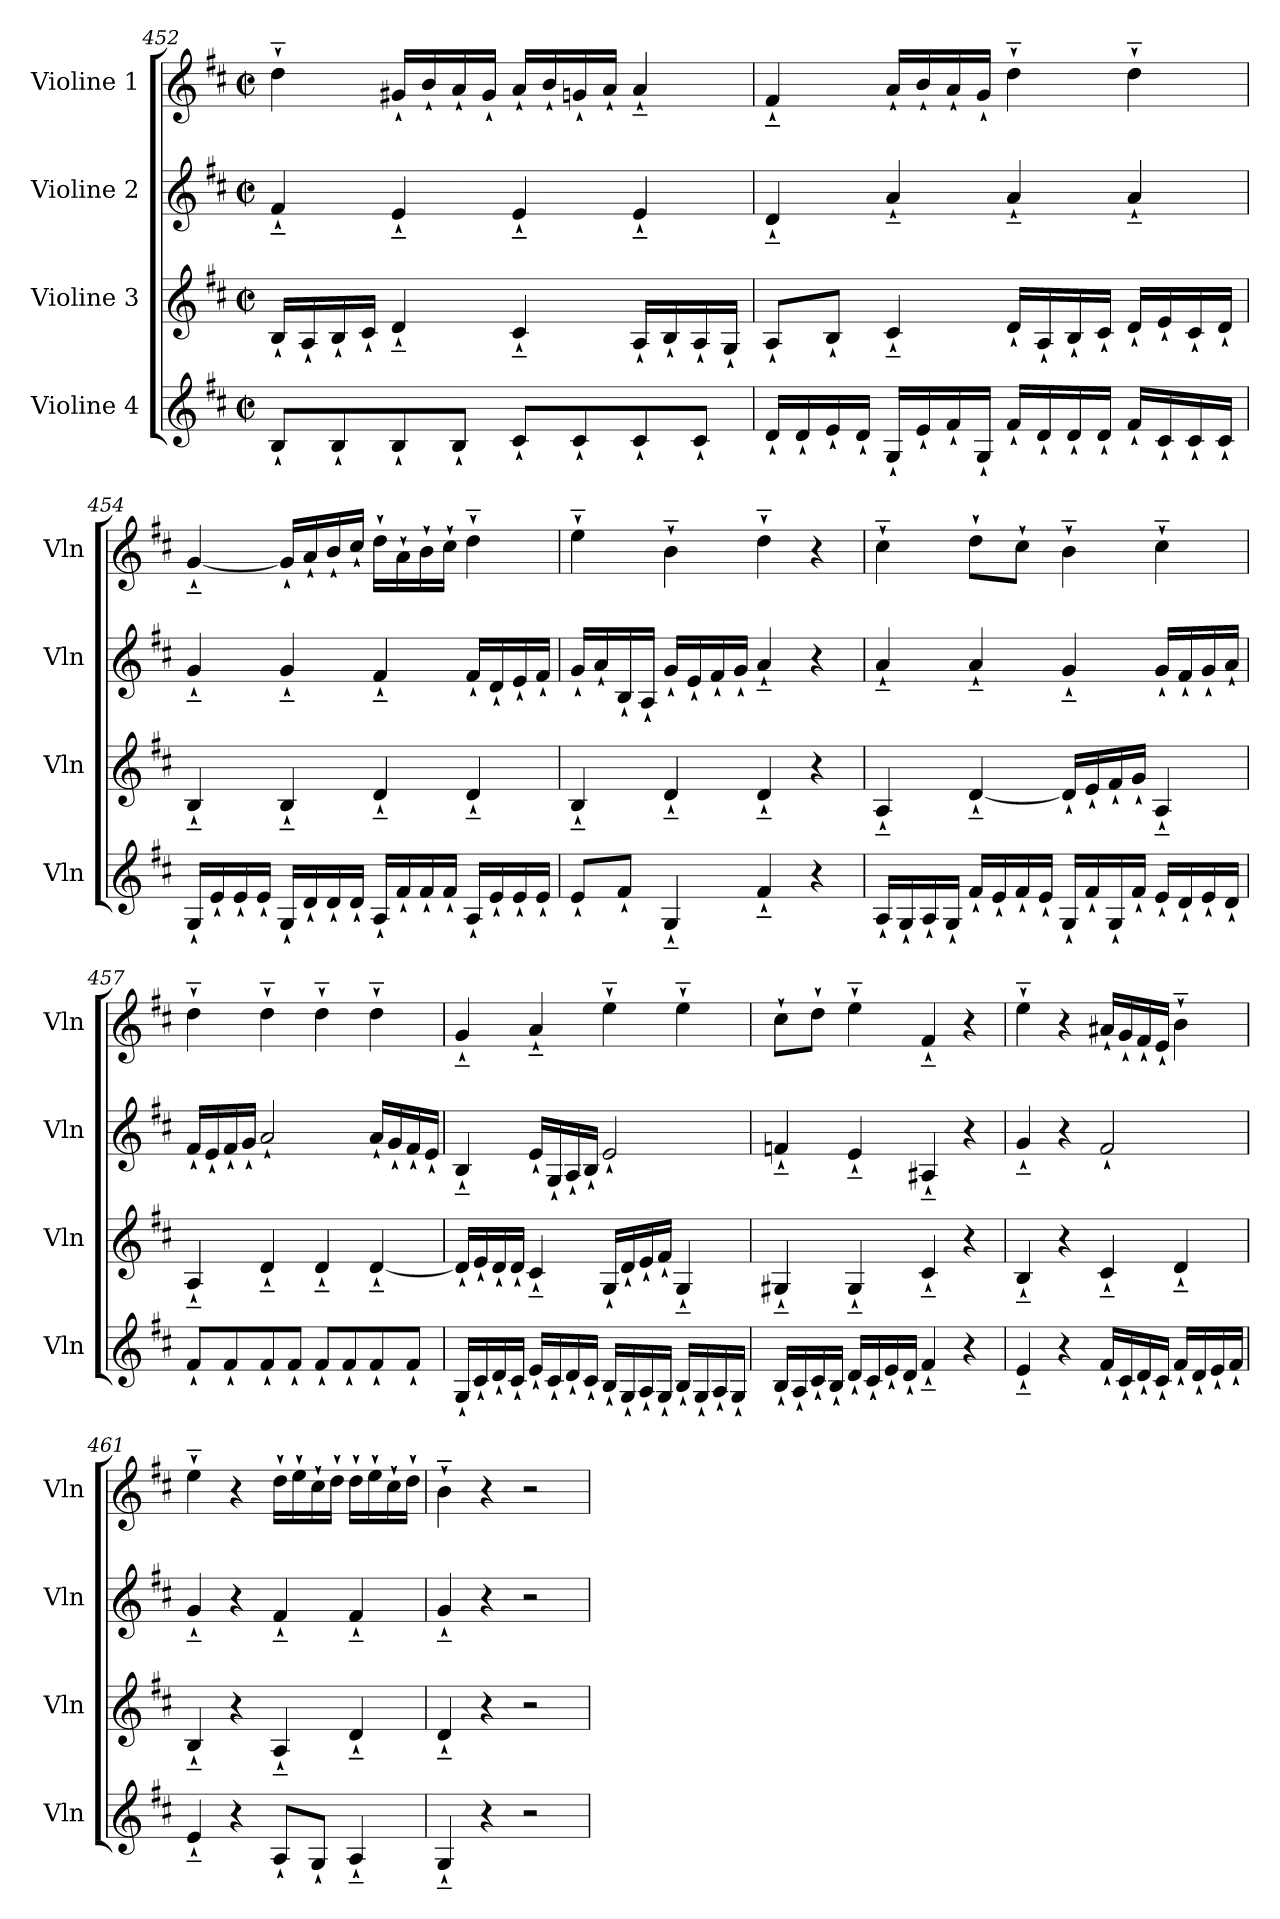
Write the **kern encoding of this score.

**kern	**kern	**kern	**kern
*part4	*part3	*part2	*part1
*staff4	*staff3	*staff2	*staff1
*I"Violine 4	*I"Violine 3	*I"Violine 2	*I"Violine 1
*I'Vln	*I'Vln	*I'Vln	*I'Vln
!!LO:PB:g=z
*clefG2	*clefG2	*clefG2	*clefG2
*k[f#c#]	*k[f#c#]	*k[f#c#]	*k[f#c#]
*D:	*D:	*D:	*D:
*M2/2	*M2/2	*M2/2	*M2/2
*met(c|)	*met(c|)	*met(c|)	*met(c|)
=452	=452	=452	=452
8B`/L	16B`/LL	4f#~`/	4dd~`\
.	16A`/	.	.
8B`/	16B`/	.	.
.	16c#`/JJ	.	.
8B`/	4d~`/	4e~`/	16g#X`/LL
.	.	.	16b`/
8B`/J	.	.	16a`/
.	.	.	16g#`/JJ
8c#`/L	4c#~`/	4e~`/	16a`/LL
.	.	.	16b`/
8c#`/	.	.	16gn`/
.	.	.	16a`/JJ
8c#`/	16A`/LL	4e~`/	4a~`/
.	16B`/	.	.
8c#`/J	16A`/	.	.
.	16G`/JJ	.	.
=453	=453	=453	=453
16d`/LL	8A`/L	4d~`/	4f#~`/
16d`/	.	.	.
16e`/	8B`/J	.	.
16d`/JJ	.	.	.
16G`/LL	4c#~`/	4a~`/	16a`/LL
16e`/	.	.	16b`/
16f#`/	.	.	16a`/
16G`/JJ	.	.	16g`/JJ
16f#`/LL	16d`/LL	4a~`/	4dd~`\
16d`/	16A`/	.	.
16d`/	16B`/	.	.
16d`/JJ	16c#`/JJ	.	.
16f#`/LL	16d`/LL	4a~`/	4dd~`\
16c#`/	16e`/	.	.
16c#`/	16c#`/	.	.
16c#`/JJ	16d`/JJ	.	.
!!LO:LB:g=z
=454	=454	=454	=454
16G`/LL	4B~`/	4g~`/	[4g~`/
16e`/	.	.	.
16e`/	.	.	.
16e`/JJ	.	.	.
16G`/LL	4B~`/	4g~`/	16g`/LL]
16d`/	.	.	16a`/
16d`/	.	.	16b`/
16d`/JJ	.	.	16cc#`/JJ
16A`/LL	4d~`/	4f#~`/	16dd`\LL
16f#`/	.	.	16a`\
16f#`/	.	.	16b`\
16f#`/JJ	.	.	16cc#`\JJ
16A`/LL	4d~`/	16f#`/LL	4dd~`\
16e`/	.	16d`/	.
16e`/	.	16e`/	.
16e`/JJ	.	16f#`/JJ	.
=455	=455	=455	=455
8e`/L	4B~`/	16g`/LL	4ee~`\
.	.	16a`/	.
8f#`/J	.	16B`/	.
.	.	16A`/JJ	.
4G~`/	4d~`/	16g`/LL	4b~`\
.	.	16e`/	.
.	.	16f#`/	.
.	.	16g`/JJ	.
4f#~`/	4d~`/	4a~`/	4dd~`\
4r	4r	4r	4r
=456	=456	=456	=456
16A`/LL	4A~`/	4a~`/	4cc#~`\
16G`/	.	.	.
16A`/	.	.	.
16G`/JJ	.	.	.
16f#`/LL	[4d~`/	4a~`/	8dd`\L
16e`/	.	.	.
16f#`/	.	.	8cc#`\J
16e`/JJ	.	.	.
16G`/LL	16d`/LL]	4g~`/	4b~`\
16f#`/	16e`/	.	.
16G`/	16f#`/	.	.
16f#`/JJ	16g`/JJ	.	.
16e`/LL	4A~`/	16g`/LL	4cc#~`\
16d`/	.	16f#`/	.
16e`/	.	16g`/	.
16d`/JJ	.	16a`/JJ	.
!!LO:LB:g=z
=457	=457	=457	=457
8f#`/L	4A~`/	16f#`/LL	4dd~`\
.	.	16e`/	.
8f#`/	.	16f#`/	.
.	.	16g`/JJ	.
8f#`/	4d~`/	2a`/	4dd~`\
8f#`/J	.	.	.
8f#`/L	4d~`/	.	4dd~`\
8f#`/	.	.	.
8f#`/	[4d~`/	16a`/LL	4dd~`\
.	.	16g`/	.
8f#`/J	.	16f#`/	.
.	.	16e`/JJ	.
=458	=458	=458	=458
16G`/LL	16d`/LL]	4B~`/	4g~`/
16c#`/	16e`/	.	.
16d`/	16d`/	.	.
16c#`/JJ	16d`/JJ	.	.
16e`/LL	4c#~`/	16e`/LL	4a~`/
16c#`/	.	16G`/	.
16d`/	.	16A`/	.
16c#`/JJ	.	16B`/JJ	.
16B`/LL	16G`/LL	2e`/	4ee~`\
16G`/	16d`/	.	.
16A`/	16e`/	.	.
16G`/JJ	16f#`/JJ	.	.
16B`/LL	4G~`/	.	4ee~`\
16G`/	.	.	.
16A`/	.	.	.
16G`/JJ	.	.	.
=459	=459	=459	=459
16B`/LL	4G#X~`/	4fn~`/	8cc#`\L
16A`/	.	.	.
16c#`/	.	.	8dd`\J
16B`/JJ	.	.	.
16d`/LL	4G#~`/	4e~`/	4ee~`\
16c#`/	.	.	.
16e`/	.	.	.
16d`/JJ	.	.	.
4f#~`/	4c#~`/	4A#X~`/	4f#~`/
4r	4r	4r	4r
!!LO:PB:g=z
=460	=460	=460	=460
4e~`/	4B~`/	4g~`/	4ee~`\
4r	4r	4r	4r
16f#`/LL	4c#~`/	2f#`/	16a#X`/LL
16c#`/	.	.	16g`/
16d`/	.	.	16f#`/
16c#`/JJ	.	.	16e`/JJ
16f#`/LL	4d~`/	.	4b~`\
16d`/	.	.	.
16e`/	.	.	.
16f#`/JJ	.	.	.
=461	=461	=461	=461
4e~`/	4B~`/	4g~`/	4ee~`\
4r	4r	4r	4r
8A`/L	4A~`/	4f#~`/	16dd`\LL
.	.	.	16ee`\
8G`/J	.	.	16cc#`\
.	.	.	16dd`\JJ
4A~`/	4d~`/	4f#~`/	16dd`\LL
.	.	.	16ee`\
.	.	.	16cc#`\
.	.	.	16dd`\JJ
=462	=462	=462	=462
4G~`/	4d~`/	4g~`/	4b~`\
4r	4r	4r	4r
2r	2r	2r	2r
=	=	=	=
*-	*-	*-	*-
